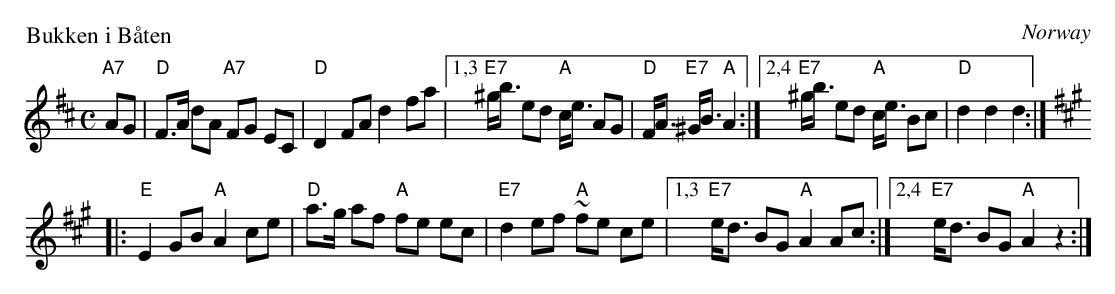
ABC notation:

X:1
P: Bukken i B\aaten
O: Norway
M: C
L: 1/8
K: D
"A7"AG \
| "D"F>A dA "A7"FG EC | "D"D2 FA d2 fa \
|1,3 "E7"^g<b ed "A"c<e AG | "D"F<A "E7"^G<B "A"A2 \
:|2,4 "E7"^g<b ed "A"c<e Bc | "D"d2 d2 d2 :|
K:A
|: "E"E2 GB "A"A2 ce | "D"a>g af "A"fe ec | "E7"d2 ef "A"~fe ce \
|1,3"E7"e<d BG "A"A2 Ac \
:|2,4 "E7"e<d BG "A"A2 z2 :|
